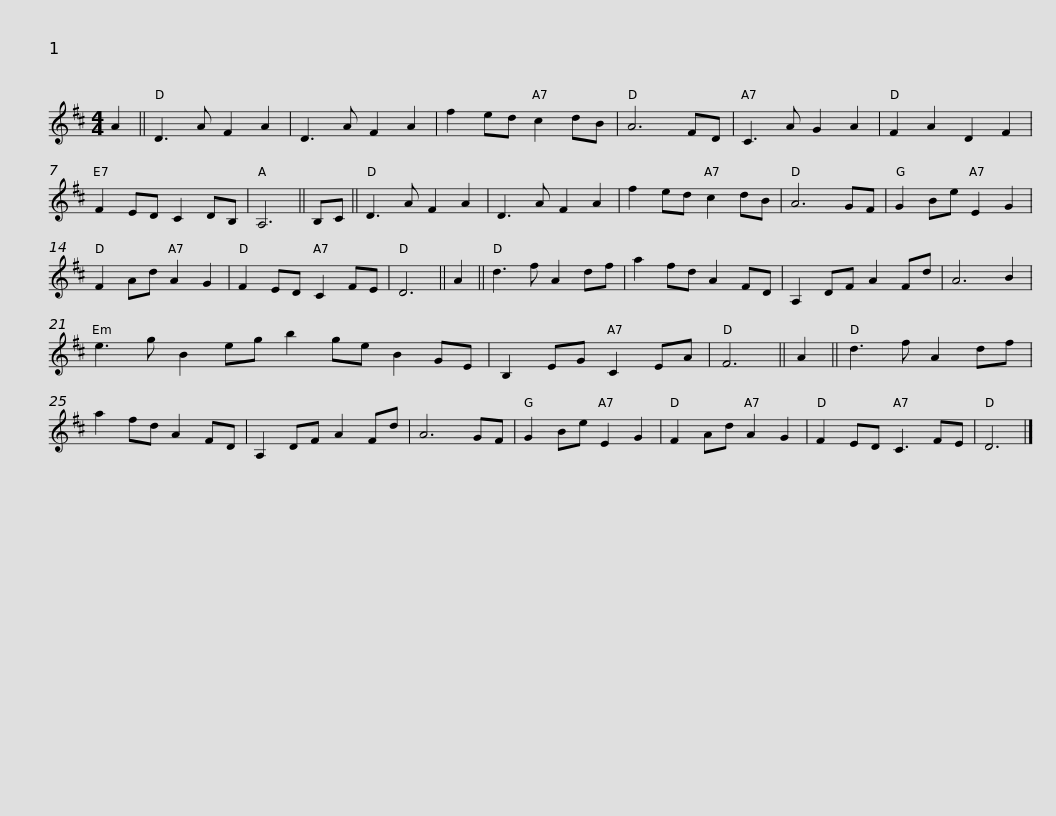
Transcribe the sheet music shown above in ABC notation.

X:1
L:1/8
M:4/4
I:linebreak $
K:D
V:1 treble
V:1
 A2 || D3 A F2 A2 | D3 A F2 A2 | f2 ed c2 dB | A6 FD | %5
 C3 A G2 A2 | F2 A2 D2 F2 | F2 ED C2 DB, | A,6 ||$ B,C || %10
 D3 A F2 A2 | D3 A F2 A2 | f2 ed c2 dB | A6 GF | G2 Be E2 G2 | %15
 F2 Ad A2 G2 | F2 ED C2 FE | D6 ||$ A2 || d3 f A2 df | %20
 a2 fd A2 FD | A,2 DF A2 Fd | A6 B2 | e3 g B2 eg b2 ge B2 GE | B,2 EG C2 EA | %25
 F6 ||$ A2 || d3 f A2 df | a2 fd A2 FD | A,2 DF A2 Fd | %30
 A6 GF | G2 Be E2 G2 | F2 Ad A2 G2 | F2 ED C3 FE | D6 |] %35
